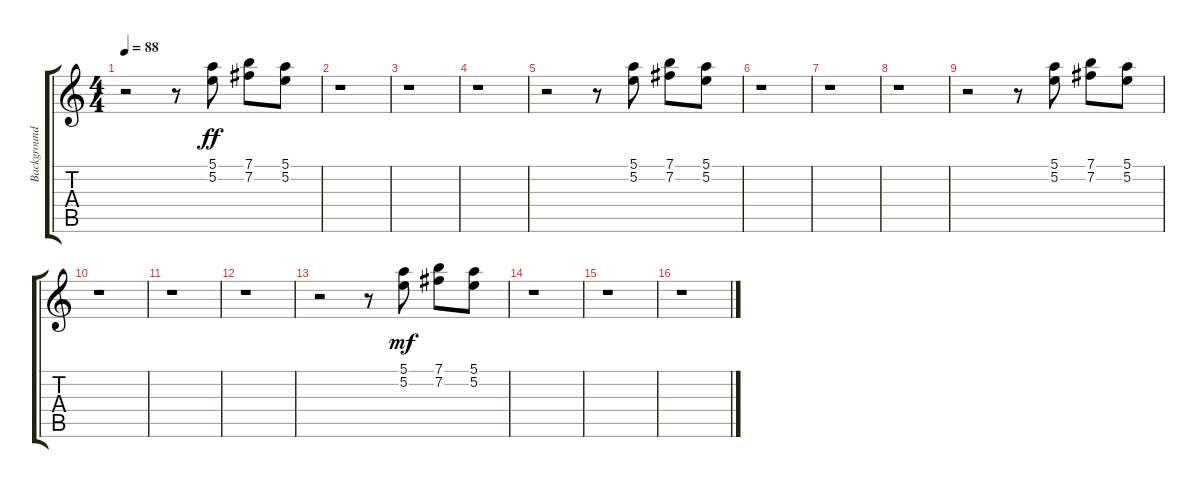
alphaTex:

\track ("Background" "Background") {instrument electricguitarclean}
\staff {score tabs}
\tuning (E4 B3 G3 D3 A2 E2) {hide}
\ts (4 4)
\tempo 88
\clef g2
\ks c
r.2{dy ff} r.8 (5.1 5.2).8 (7.1 7.2).8 (5.1 5.2).8 |
r.1 |
r.1 |
r.1 |
r.2 r.8 (5.1 5.2).8 (7.1 7.2).8 (5.1 5.2).8 |
r.1 |
r.1 |
r.1 |
r.2 r.8 (5.1 5.2).8 (7.1 7.2).8 (5.1 5.2).8 |
r.1 |
r.1 |
r.1 |
r.2 r.8 (5.1 5.2).8{dy mf} (7.1 7.2).8 (5.1 5.2).8 |
r.1 |
r.1 |
r.1
